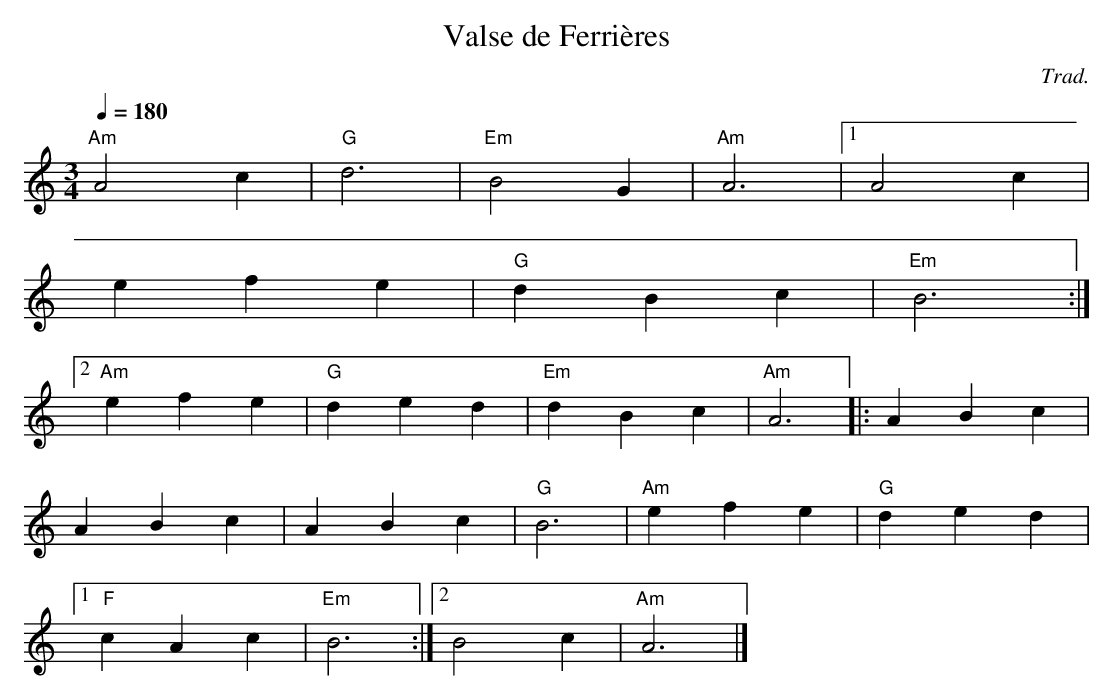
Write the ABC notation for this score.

X:1
T:Valse de Ferrières
E:12
C:Trad.
M:3/4
L:1/16
K:C
Q:1/4=180
"Am"A8 c4 | "G"d12 | "Em"B8 G4 | "Am"A12 |1 A8 c4 |
e4 f4 e4 | "G"d4 B4 c4 | "Em"B12 :|2
"Am"e4 f4 e4 | "G"d4 e4 d4 | "Em"d4 B4 c4 | "Am"A12 |: A4 B4 c4 |
A4 B4 c4 | A4 B4 c4 | "G"B12 | "Am"e4 f4 e4 | "G"d4 e4 d4 |1
"F"c4 A4 c4 | "Em"B12 :|2 B8 c4 | "Am"A12 |]
